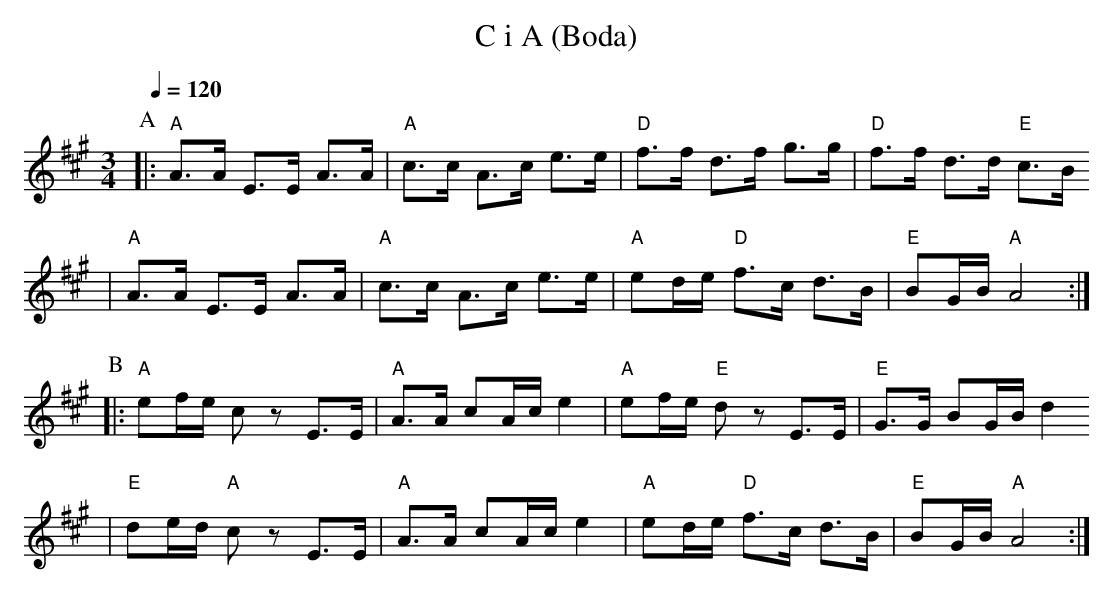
X:1
T:C i A (Boda)
M:3/4
L:1/8
Q:1/4=120
K:A
P:A
|: "A"A>A E>E A>A | "A"c>c A>c e>e | "D"f>f d>f g>g | "D"f>f d>d "E"c>B
|  "A"A>A E>E A>A | "A"c>c A>c e>e | "A"ed/e/ "D"f>c d>B | "E"BG/B/ "A"A4:|
P:B
|: "A"ef/e/ cz E>E | "A"A>A cA/c/ e2 | "A"ef/e/ "E"dz E>E | "E"G>G BG/B/d2
|  "E"de/d/ "A"cz E>E | "A"A>A cA/c/ e2 | "A"ed/e/ "D"f>c d>B | "E"BG/B/"A"A4 :|
